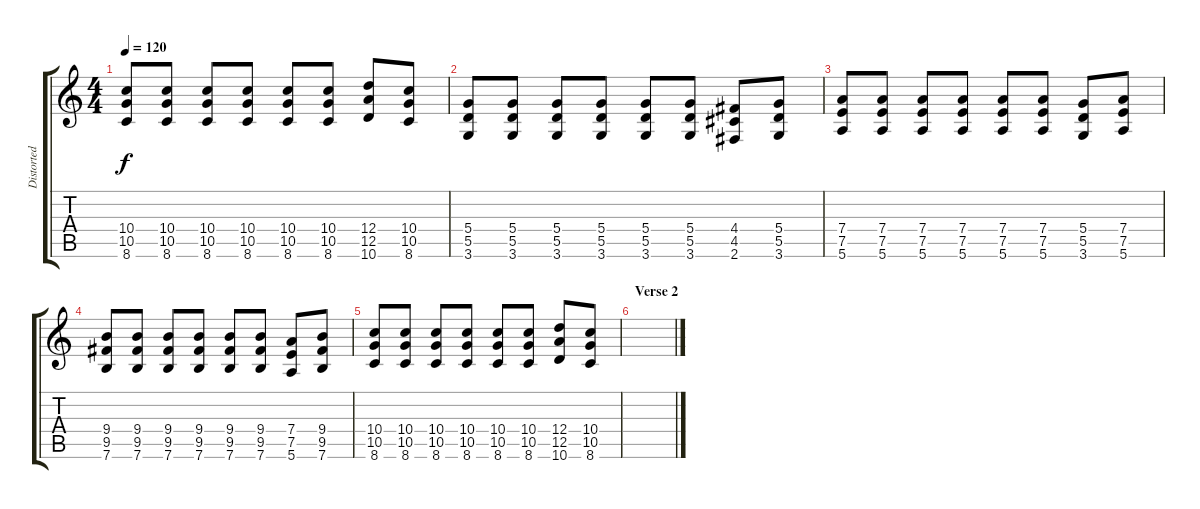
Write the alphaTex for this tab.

\track ("Distorted Guitar" "Distorted ") {instrument distortionguitar}
\staff {score tabs}
\tuning (E4 B3 G3 D3 A2 E2) {hide}
\ts (4 4)
\tempo 120
\clef g2
\ks c
(10.4 10.5 8.6).8{dy f} (10.4 10.5 8.6).8 (10.4 10.5 8.6).8 (10.4 10.5 8.6).8 (10.4 10.5 8.6).8 (10.4 10.5 8.6).8 (12.4 12.5 10.6).8 (10.4 10.5 8.6).8 |
(5.4 5.5 3.6).8 (5.4 5.5 3.6).8 (5.4 5.5 3.6).8 (5.4 5.5 3.6).8 (5.4 5.5 3.6).8 (5.4 5.5 3.6).8 (4.4 4.5 2.6).8 (5.4 5.5 3.6).8 |
(7.4 7.5 5.6).8 (7.4 7.5 5.6).8 (7.4 7.5 5.6).8 (7.4 7.5 5.6).8 (7.4 7.5 5.6).8 (7.4 7.5 5.6).8 (5.4 5.5 3.6).8 (7.4 7.5 5.6).8 |
(9.4 9.5 7.6).8 (9.4 9.5 7.6).8 (9.4 9.5 7.6).8 (9.4 9.5 7.6).8 (9.4 9.5 7.6).8 (9.4 9.5 7.6).8 (7.4 7.5 5.6).8 (9.4 9.5 7.6).8 |
(10.4 10.5 8.6).8 (10.4 10.5 8.6).8 (10.4 10.5 8.6).8 (10.4 10.5 8.6).8 (10.4 10.5 8.6).8 (10.4 10.5 8.6).8 (12.4 12.5 10.6).8 (10.4 10.5 8.6).8 |
\section ("" "Verse 2")
